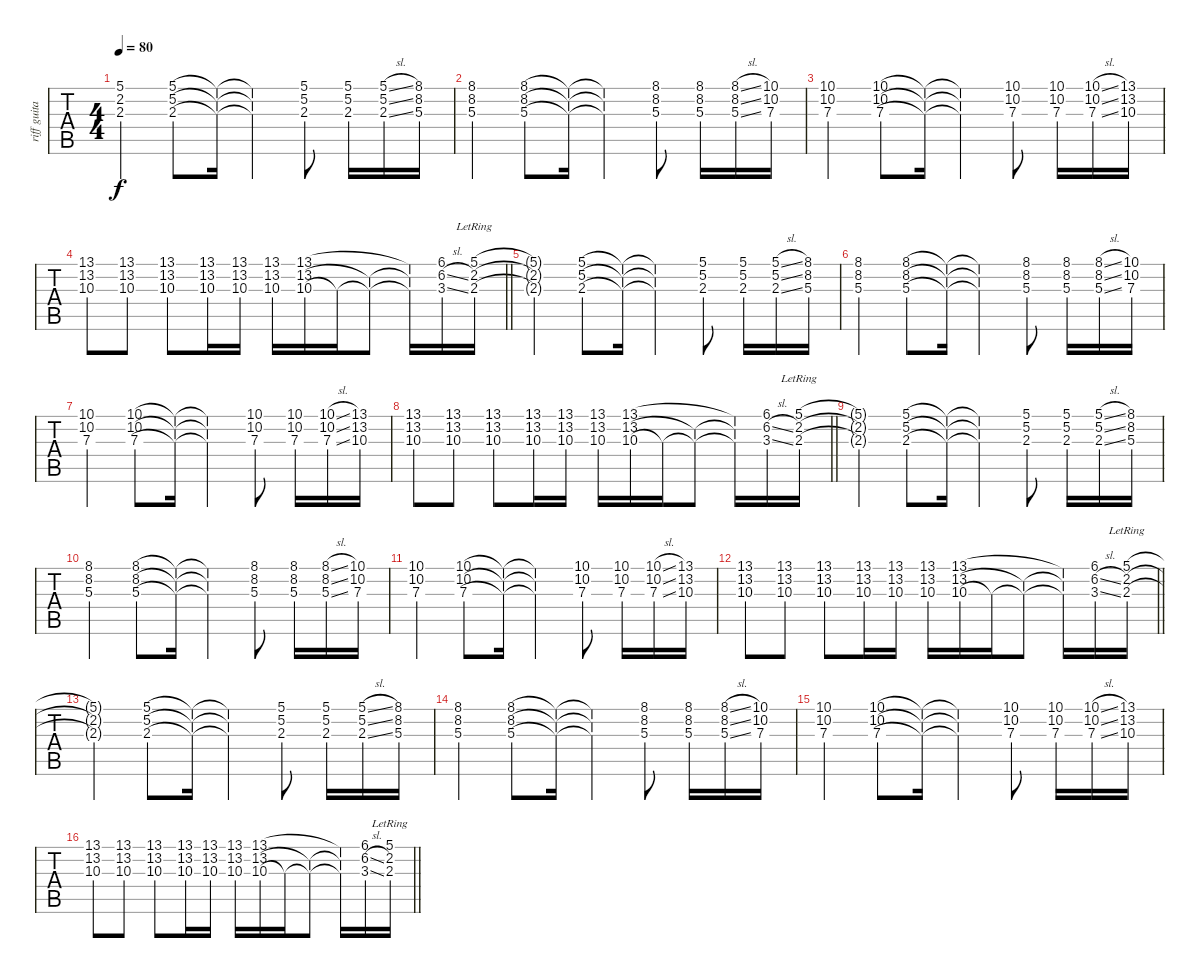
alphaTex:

\track ("riff guitar overdub" "riff guita") {instrument electricguitarjazz}
\staff {tabs}
\tuning (E4 B3 G3 D3 A2 E2) {hide}
\ts (4 4)
\tempo 80
\clef g2
\ks c
(5.1{t} 2.2{t} 2.3{t}).4{dy f} (5.1 5.2 2.3).8 (5.1{t} 5.2{t} 2.3{t}).16 (5.1{t} 5.2{t} 2.3{t}).4 (5.1 5.2 2.3).8 (5.1 5.2 2.3).16 (5.1{sl} 5.2{sl} 2.3{sl}).16 (8.1 8.2 5.3).16 |
(8.1 8.2 5.3).4 (8.1 8.2 5.3).8 (8.1{t} 8.2{t} 5.3{t}).16 (8.1{t} 8.2{t} 5.3{t}).4 (8.1 8.2 5.3).8 (8.1 8.2 5.3).16 (8.1{sl} 8.2{sl} 5.3{sl}).16 (10.1 10.2 7.3).16 |
(10.1 10.2 7.3).4 (10.1 10.2 7.3).8 (10.1{t} 10.2{t} 7.3{t}).16 (10.1{t} 10.2{t} 7.3{t}).4 (10.1 10.2 7.3).8 (10.1 10.2 7.3).16 (10.1{sl} 10.2{sl} 7.3{sl}).16 (13.1 13.2 10.3).16 |
\barLineRight lightlight
(13.1 13.2 10.3).8 (13.1 13.2 10.3).8 (13.1 13.2 10.3).8 (13.1 13.2 10.3).16 (13.1 13.2 10.3).16 (13.1 13.2 10.3).16 (13.1 13.2 10.3).16 10.3{t}.16 (13.2{t} 10.3{t}).8 (13.1{t} 13.2{t} 10.3{t}).16 (6.1 6.2{sl} 3.3{sl}).16 (5.1{lr} 2.2 2.3).16 |
(5.1{t} 2.2{t} 2.3{t}).4 (5.1 5.2 2.3).8 (5.1{t} 5.2{t} 2.3{t}).16 (5.1{t} 5.2{t} 2.3{t}).4 (5.1 5.2 2.3).8 (5.1 5.2 2.3).16 (5.1{sl} 5.2{sl} 2.3{sl}).16 (8.1 8.2 5.3).16 |
(8.1 8.2 5.3).4 (8.1 8.2 5.3).8 (8.1{t} 8.2{t} 5.3{t}).16 (8.1{t} 8.2{t} 5.3{t}).4 (8.1 8.2 5.3).8 (8.1 8.2 5.3).16 (8.1{sl} 8.2{sl} 5.3{sl}).16 (10.1 10.2 7.3).16 |
(10.1 10.2 7.3).4 (10.1 10.2 7.3).8 (10.1{t} 10.2{t} 7.3{t}).16 (10.1{t} 10.2{t} 7.3{t}).4 (10.1 10.2 7.3).8 (10.1 10.2 7.3).16 (10.1{sl} 10.2{sl} 7.3{sl}).16 (13.1 13.2 10.3).16 |
\barLineRight lightlight
(13.1 13.2 10.3).8 (13.1 13.2 10.3).8 (13.1 13.2 10.3).8 (13.1 13.2 10.3).16 (13.1 13.2 10.3).16 (13.1 13.2 10.3).16 (13.1 13.2 10.3).16 10.3{t}.16 (13.2{t} 10.3{t}).8 (13.1{t} 13.2{t} 10.3{t}).16 (6.1 6.2{sl} 3.3{sl}).16 (5.1{lr} 2.2 2.3).16 |
(5.1{t} 2.2{t} 2.3{t}).4 (5.1 5.2 2.3).8 (5.1{t} 5.2{t} 2.3{t}).16 (5.1{t} 5.2{t} 2.3{t}).4 (5.1 5.2 2.3).8 (5.1 5.2 2.3).16 (5.1{sl} 5.2{sl} 2.3{sl}).16 (8.1 8.2 5.3).16 |
(8.1 8.2 5.3).4 (8.1 8.2 5.3).8 (8.1{t} 8.2{t} 5.3{t}).16 (8.1{t} 8.2{t} 5.3{t}).4 (8.1 8.2 5.3).8 (8.1 8.2 5.3).16 (8.1{sl} 8.2{sl} 5.3{sl}).16 (10.1 10.2 7.3).16 |
(10.1 10.2 7.3).4 (10.1 10.2 7.3).8 (10.1{t} 10.2{t} 7.3{t}).16 (10.1{t} 10.2{t} 7.3{t}).4 (10.1 10.2 7.3).8 (10.1 10.2 7.3).16 (10.1{sl} 10.2{sl} 7.3{sl}).16 (13.1 13.2 10.3).16 |
\barLineRight lightlight
(13.1 13.2 10.3).8 (13.1 13.2 10.3).8 (13.1 13.2 10.3).8 (13.1 13.2 10.3).16 (13.1 13.2 10.3).16 (13.1 13.2 10.3).16 (13.1 13.2 10.3).16 10.3{t}.16 (13.2{t} 10.3{t}).8 (13.1{t} 13.2{t} 10.3{t}).16 (6.1 6.2{sl} 3.3{sl}).16 (5.1{lr} 2.2 2.3).16 |
(5.1{t} 2.2{t} 2.3{t}).4 (5.1 5.2 2.3).8 (5.1{t} 5.2{t} 2.3{t}).16 (5.1{t} 5.2{t} 2.3{t}).4 (5.1 5.2 2.3).8 (5.1 5.2 2.3).16 (5.1{sl} 5.2{sl} 2.3{sl}).16 (8.1 8.2 5.3).16 |
(8.1 8.2 5.3).4 (8.1 8.2 5.3).8 (8.1{t} 8.2{t} 5.3{t}).16 (8.1{t} 8.2{t} 5.3{t}).4 (8.1 8.2 5.3).8 (8.1 8.2 5.3).16 (8.1{sl} 8.2{sl} 5.3{sl}).16 (10.1 10.2 7.3).16 |
(10.1 10.2 7.3).4 (10.1 10.2 7.3).8 (10.1{t} 10.2{t} 7.3{t}).16 (10.1{t} 10.2{t} 7.3{t}).4 (10.1 10.2 7.3).8 (10.1 10.2 7.3).16 (10.1{sl} 10.2{sl} 7.3{sl}).16 (13.1 13.2 10.3).16 |
\barLineRight lightlight
(13.1 13.2 10.3).8 (13.1 13.2 10.3).8 (13.1 13.2 10.3).8 (13.1 13.2 10.3).16 (13.1 13.2 10.3).16 (13.1 13.2 10.3).16 (13.1 13.2 10.3).16 10.3{t}.16 (13.2{t} 10.3{t}).8 (13.1{t} 13.2{t} 10.3{t}).16 (6.1 6.2{sl} 3.3{sl}).16 (5.1{lr} 2.2 2.3).16
